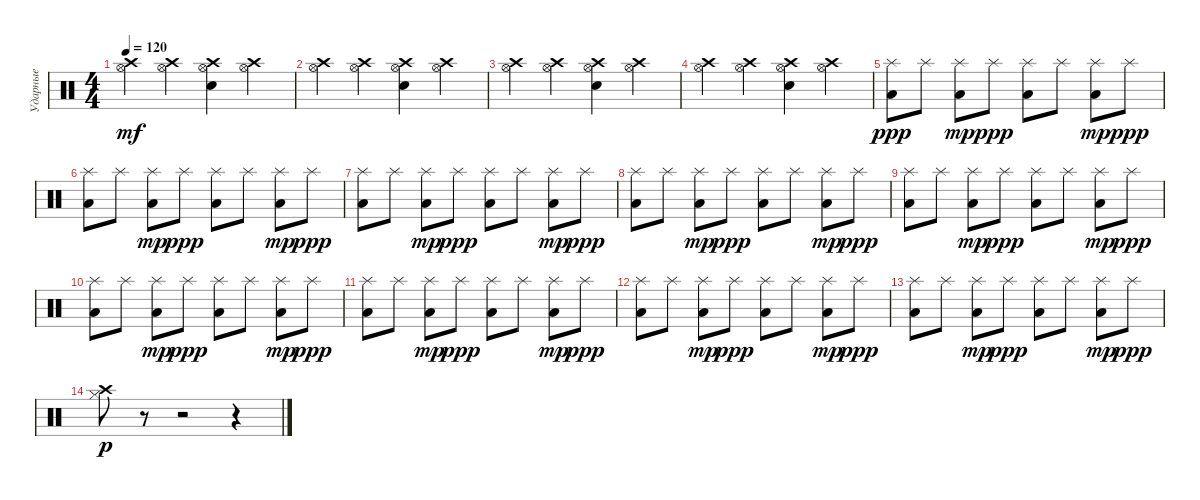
\track ("Ударные" "Ударные") {instrument percussion}
\staff {score}
\articulation defaults
\ts (4 4)
\tempo 120
\clef neutral
\ks c
("Crash high (hit)" "Hi-Hat (open)").4{dy mf} ("Crash high (hit)" "Hi-Hat (open)").4 ("Crash high (hit)" "Hi-Hat (open)" "Electric Snare (hit)").4 ("Crash high (hit)" "Hi-Hat (open)").4 |
("Crash high (hit)" "Hi-Hat (open)").4 ("Crash high (hit)" "Hi-Hat (open)").4 ("Crash high (hit)" "Hi-Hat (open)" "Electric Snare (hit)").4 ("Crash high (hit)" "Hi-Hat (open)").4 |
("Crash high (hit)" "Hi-Hat (open)").4 ("Crash high (hit)" "Hi-Hat (open)").4 ("Crash high (hit)" "Hi-Hat (open)" "Electric Snare (hit)").4 ("Crash high (hit)" "Hi-Hat (open)").4 |
("Crash high (hit)" "Hi-Hat (open)").4 ("Crash high (hit)" "Hi-Hat (open)").4 ("Crash high (hit)" "Hi-Hat (open)" "Electric Snare (hit)").4 ("Crash high (hit)" "Hi-Hat (open)").4 |
("Splash (hit)" "Low Tom (hit)").8{dy ppp} "Splash (hit)".8 ("Splash (hit)" "Low Tom (hit)").8{dy mp} "Splash (hit)".8{dy ppp} ("Splash (hit)" "Low Tom (hit)").8 "Splash (hit)".8 ("Splash (hit)" "Low Tom (hit)").8{dy mp} "Splash (hit)".8{dy ppp} |
("Splash (hit)" "Low Tom (hit)").8 "Splash (hit)".8 ("Splash (hit)" "Low Tom (hit)").8{dy mp} "Splash (hit)".8{dy ppp} ("Splash (hit)" "Low Tom (hit)").8 "Splash (hit)".8 ("Splash (hit)" "Low Tom (hit)").8{dy mp} "Splash (hit)".8{dy ppp} |
("Splash (hit)" "Low Tom (hit)").8 "Splash (hit)".8 ("Splash (hit)" "Low Tom (hit)").8{dy mp} "Splash (hit)".8{dy ppp} ("Splash (hit)" "Low Tom (hit)").8 "Splash (hit)".8 ("Splash (hit)" "Low Tom (hit)").8{dy mp} "Splash (hit)".8{dy ppp} |
("Splash (hit)" "Low Tom (hit)").8 "Splash (hit)".8 ("Splash (hit)" "Low Tom (hit)").8{dy mp} "Splash (hit)".8{dy ppp} ("Splash (hit)" "Low Tom (hit)").8 "Splash (hit)".8 ("Splash (hit)" "Low Tom (hit)").8{dy mp} "Splash (hit)".8{dy ppp} |
("Splash (hit)" "Low Tom (hit)").8 "Splash (hit)".8 ("Splash (hit)" "Low Tom (hit)").8{dy mp} "Splash (hit)".8{dy ppp} ("Splash (hit)" "Low Tom (hit)").8 "Splash (hit)".8 ("Splash (hit)" "Low Tom (hit)").8{dy mp} "Splash (hit)".8{dy ppp} |
("Splash (hit)" "Low Tom (hit)").8 "Splash (hit)".8 ("Splash (hit)" "Low Tom (hit)").8{dy mp} "Splash (hit)".8{dy ppp} ("Splash (hit)" "Low Tom (hit)").8 "Splash (hit)".8 ("Splash (hit)" "Low Tom (hit)").8{dy mp} "Splash (hit)".8{dy ppp} |
("Splash (hit)" "Low Tom (hit)").8 "Splash (hit)".8 ("Splash (hit)" "Low Tom (hit)").8{dy mp} "Splash (hit)".8{dy ppp} ("Splash (hit)" "Low Tom (hit)").8 "Splash (hit)".8 ("Splash (hit)" "Low Tom (hit)").8{dy mp} "Splash (hit)".8{dy ppp} |
("Splash (hit)" "Low Tom (hit)").8 "Splash (hit)".8 ("Splash (hit)" "Low Tom (hit)").8{dy mp} "Splash (hit)".8{dy ppp} ("Splash (hit)" "Low Tom (hit)").8 "Splash (hit)".8 ("Splash (hit)" "Low Tom (hit)").8{dy mp} "Splash (hit)".8{dy ppp} |
("Splash (hit)" "Low Tom (hit)").8 "Splash (hit)".8 ("Splash (hit)" "Low Tom (hit)").8{dy mp} "Splash (hit)".8{dy ppp} ("Splash (hit)" "Low Tom (hit)").8 "Splash (hit)".8 ("Splash (hit)" "Low Tom (hit)").8{dy mp} "Splash (hit)".8{dy ppp} |
("Crash high (hit)" "Hi-Hat (closed)").8{dy p} r.8 r.2 r.4
